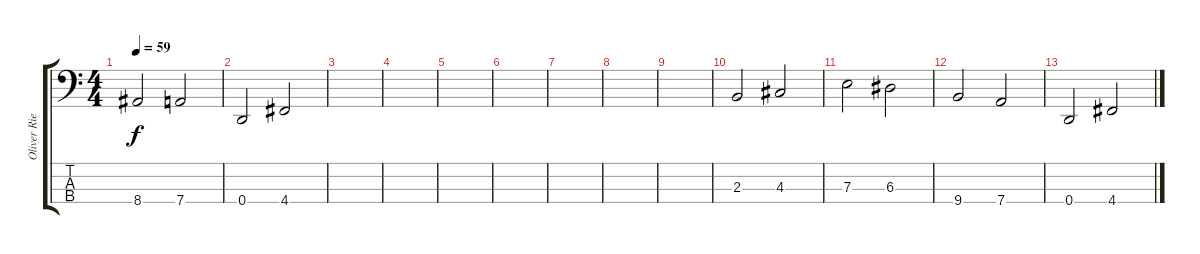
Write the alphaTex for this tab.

\track ("Oliver Riedel" "Oliver Rie") {instrument fretlessbass}
\staff {score tabs}
\tuning (G2 D2 A1 D1) {hide}
\ts (4 4)
\tempo 59
\clef f4
\ks c
8.4.2{dy f} 7.4.2 |
0.4.2 4.4.2 |
|
|
|
|
|
|
|
2.3.2 4.3.2 |
7.3.2 6.3.2 |
9.4.2 7.4.2 |
0.4.2 4.4.2
